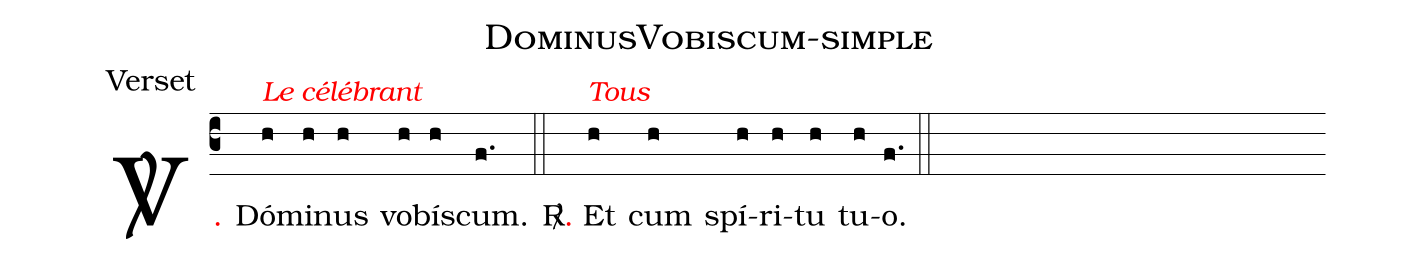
name:DominusVobiscum-simple;
office-part:Verset;
%%
(c3) <sp>V/</sp><v>{\red.}</v>
D{ó}<alt>\rubrique{Le célébrant}</alt>(h)mi(h)nus(h) vo(h)bís(h)cum.(f.) (::)

<sp>R/</sp><v>{\red.}</v>
{E}t<alt>\rubrique{Tous}</alt>(h) cum(h) spí(h)ri(h)tu(h) tu(h)o.(f.) (::)
